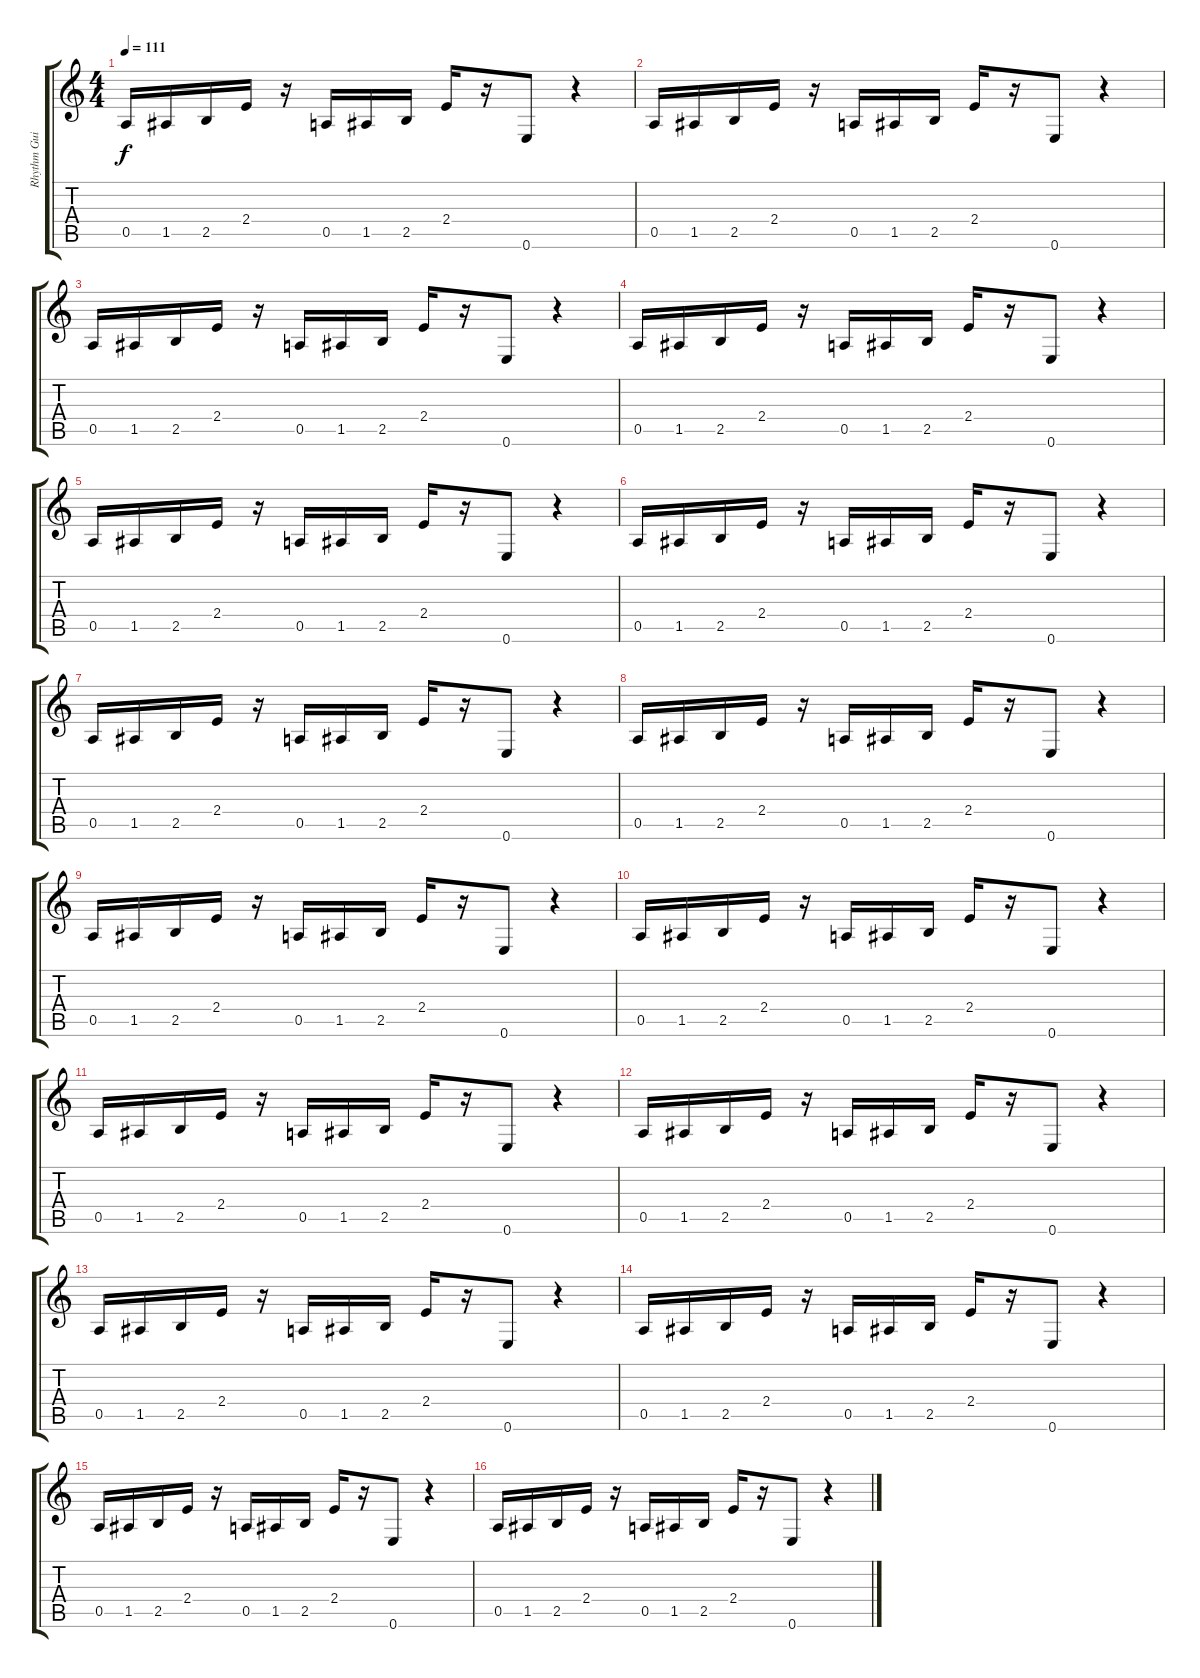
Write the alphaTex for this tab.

\track ("Rhythm Guitar 2" "Rhythm Gui") {instrument distortionguitar}
\staff {score tabs}
\tuning (E4 B3 G3 D3 A2 E2) {hide}
\ts (4 4)
\tempo 111
\clef g2
\ks c
0.5.16{dy f} 1.5.16 2.5.16 2.4.16 r.16 0.5.16 1.5.16 2.5.16 2.4.16 r.16 0.6.8 r.4 |
0.5.16 1.5.16 2.5.16 2.4.16 r.16 0.5.16 1.5.16 2.5.16 2.4.16 r.16 0.6.8 r.4 |
0.5.16 1.5.16 2.5.16 2.4.16 r.16 0.5.16 1.5.16 2.5.16 2.4.16 r.16 0.6.8 r.4 |
0.5.16 1.5.16 2.5.16 2.4.16 r.16 0.5.16 1.5.16 2.5.16 2.4.16 r.16 0.6.8 r.4 |
0.5.16 1.5.16 2.5.16 2.4.16 r.16 0.5.16 1.5.16 2.5.16 2.4.16 r.16 0.6.8 r.4 |
0.5.16 1.5.16 2.5.16 2.4.16 r.16 0.5.16 1.5.16 2.5.16 2.4.16 r.16 0.6.8 r.4 |
0.5.16 1.5.16 2.5.16 2.4.16 r.16 0.5.16 1.5.16 2.5.16 2.4.16 r.16 0.6.8 r.4 |
0.5.16 1.5.16 2.5.16 2.4.16 r.16 0.5.16 1.5.16 2.5.16 2.4.16 r.16 0.6.8 r.4 |
0.5.16 1.5.16 2.5.16 2.4.16 r.16 0.5.16 1.5.16 2.5.16 2.4.16 r.16 0.6.8 r.4 |
0.5.16 1.5.16 2.5.16 2.4.16 r.16 0.5.16 1.5.16 2.5.16 2.4.16 r.16 0.6.8 r.4 |
0.5.16 1.5.16 2.5.16 2.4.16 r.16 0.5.16 1.5.16 2.5.16 2.4.16 r.16 0.6.8 r.4 |
0.5.16 1.5.16 2.5.16 2.4.16 r.16 0.5.16 1.5.16 2.5.16 2.4.16 r.16 0.6.8 r.4 |
0.5.16 1.5.16 2.5.16 2.4.16 r.16 0.5.16 1.5.16 2.5.16 2.4.16 r.16 0.6.8 r.4 |
0.5.16 1.5.16 2.5.16 2.4.16 r.16 0.5.16 1.5.16 2.5.16 2.4.16 r.16 0.6.8 r.4 |
0.5.16 1.5.16 2.5.16 2.4.16 r.16 0.5.16 1.5.16 2.5.16 2.4.16 r.16 0.6.8 r.4 |
0.5.16 1.5.16 2.5.16 2.4.16 r.16 0.5.16 1.5.16 2.5.16 2.4.16 r.16 0.6.8 r.4
